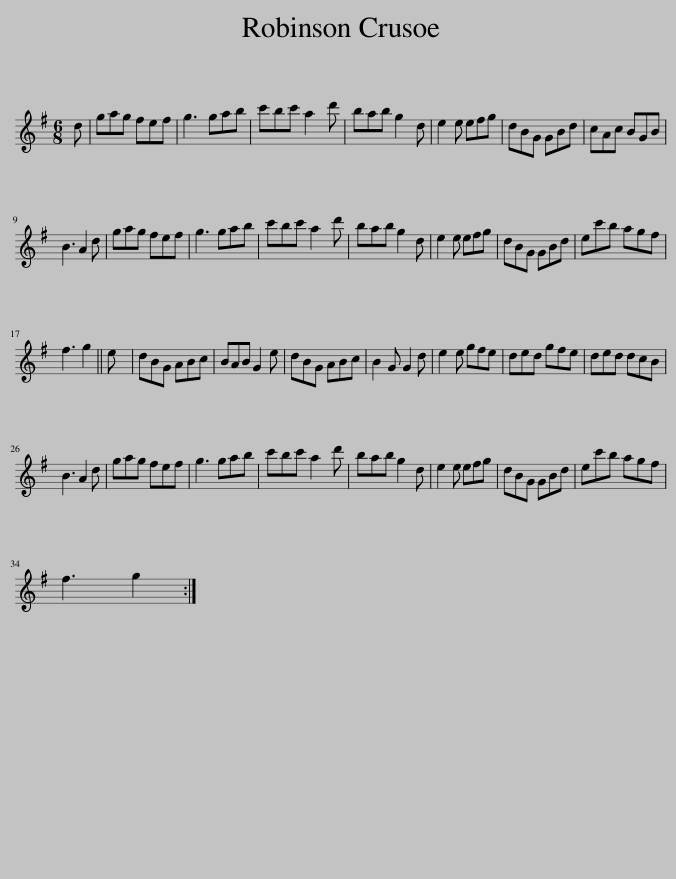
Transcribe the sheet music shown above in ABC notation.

X:1
L:1/8
M:6/8
I:linebreak $
K:G
V:1 treble
V:1
 d | gag fef | g3 gab | c'bc' a2 d' | bab g2 d | %5
 e2 e efg | dBG GBd | cAc BGB |$ B3 A2 d | gag fef | %10
 g3 gab | c'bc' a2 d' | bab g2 d | e2 e efg | dBG GBd | %15
 ec'b agf |$ f3 g2 || e | dBG ABc | BAB G2 e | %20
 dBG ABc | B2 G G2 d | e2 e gfe | ded gfe | ded dcB |$ %25
 B3 A2 d | gag fef | g3 gab | c'bc' a2 d' | bab g2 d | %30
 e2 e efg | dBG GBd | ec'b agf |$ f3 g2 :| %34
